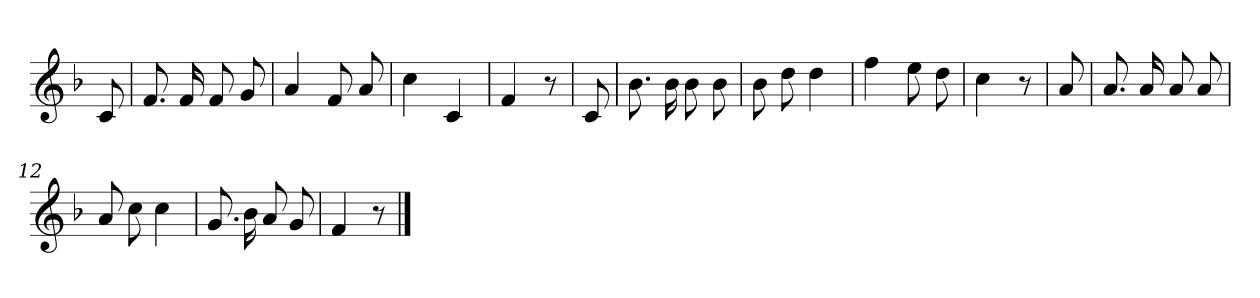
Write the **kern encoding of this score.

**kern
*part1
*staff1
*clefG2
*k[b-]
*F:
=
8c
=1
8.f
16f
8f
8g
=2
4a
8f
8a
=3
4cc
4c
=4
4f
8r
=5
8c
=6
8.b-
16b-
8b-
8b-
=7
8b-
8dd
4dd
=8
4ff
8ee
8dd
=9
4cc
8r
=10
8a
=11
8.a
16a
8a
8a
=12
8a
8cc
4cc
=13
8.g
16b-
8a
8g
=14
4f
8r
==
*-
